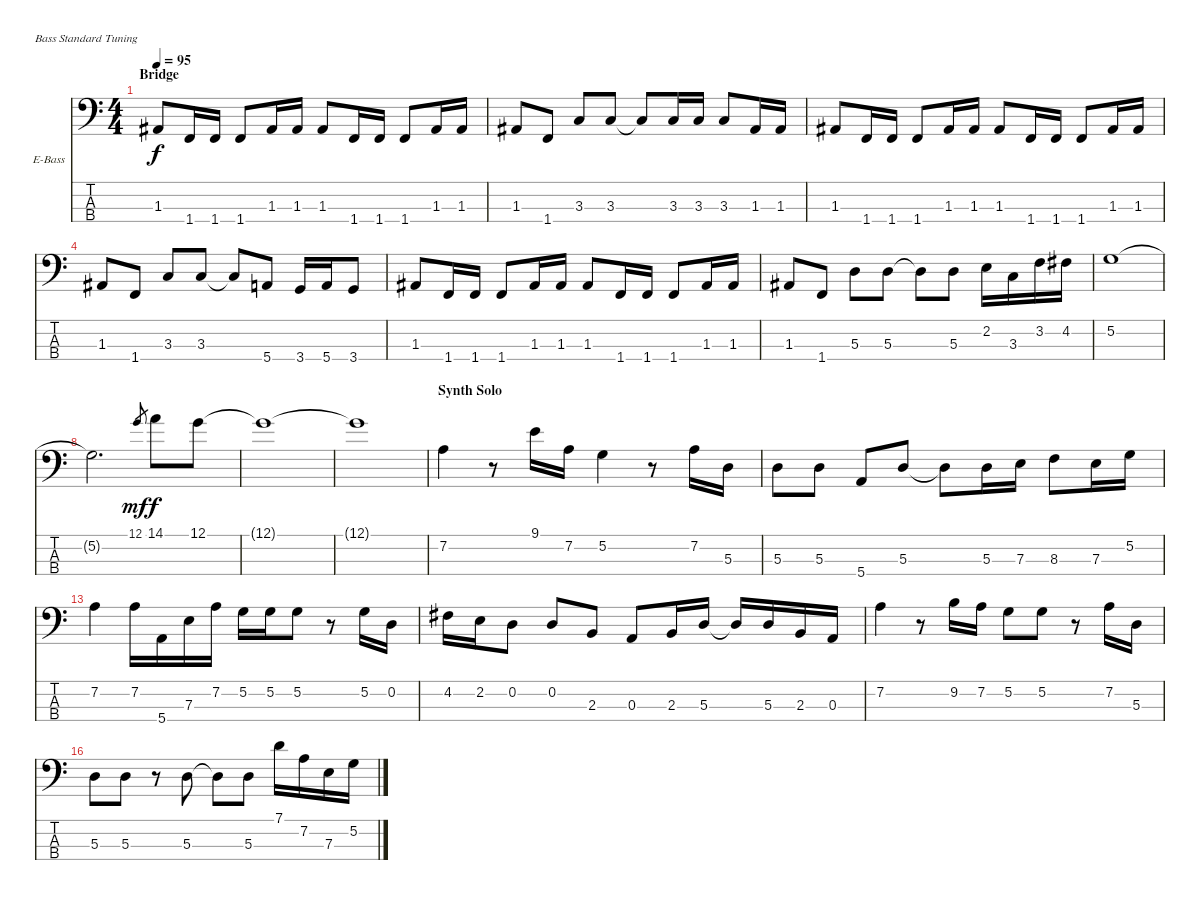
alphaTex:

\bracketExtendMode nobrackets
\firstSystemTrackNameOrientation horizontal
\otherSystemsTrackNameOrientation horizontal
\defaultBarNumberDisplay FirstOfSystem
\track ("Bass" "E-Bass") {instrument electricbassfinger}
\staff {score tabs}
\tuning (G2 D2 A1 E1)
\ts (4 4)
\section ("" "Bridge")
\tempo 95
\clef f4
\scale
0.261557
\ks c
1.3.8{dy f} 1.4.16 1.4.16 1.4.8 1.3.16 1.3.16 1.3.8 1.4.16 1.4.16 1.4.8 1.3.16 1.3.16 |
\scale
0.239659 1.3.8 1.4.8 3.3.8 3.3.8 3.3{t}.8 3.3.16 3.3.16 3.3.8 1.3.16 1.3.16 |
\scale
0.261557 1.3.8 1.4.16 1.4.16 1.4.8 1.3.16 1.3.16 1.3.8 1.4.16 1.4.16 1.4.8 1.3.16 1.3.16 |
\scale
0.237226 1.3.8 1.4.8 3.3.8 3.3.8 3.3{t}.8 5.4.8 3.4.16 5.4.16 3.4.8 |
\scale
0.323795 1.3.8 1.4.16 1.4.16 1.4.8 1.3.16 1.3.16 1.3.8 1.4.16 1.4.16 1.4.8 1.3.16 1.3.16 |
\scale
0.417169 1.3.8 1.4.8 5.3.8 5.3.8 5.3{t}.8 5.3.8 2.2.16 3.3.16 3.2.16 4.2.16 |
\scale
0.0948795 5.2.1 |
\scale
0.164157 5.2{t}.2{d} 12.1.8{gr dy mf} 14.1.8{dy f} 12.1.8 |
\scale
0.12753 12.1{t}.1 |
\scale
0.12753 12.1{t}.1 |
\section ("" "Synth Solo")
\scale
0.352227 7.2.4 r.8 9.1.16 7.2.16 5.2.4 r.8 7.2.16 5.3.16 |
\scale
0.392713 5.3.8 5.3.8 5.4.8 5.3.8 5.3{t}.8 5.3.16 7.3.16 8.3.8 7.3.16 5.2.16 |
\scale
0.254088 7.2.4 7.2.16 5.4.16 7.3.16 7.2.16 5.2.16 5.2.16 5.2.8 r.8 5.2.16 0.2.16 |
\scale
0.27044 4.2.16 2.2.16 0.2.8 0.2.8 2.3.8 0.3.8 2.3.16 5.3.16 5.3{t}.16 5.3.16 2.3.16 0.3.16 |
\scale
0.231447 7.2.4 r.8 9.2.16 7.2.16 5.2.8 5.2.8 r.8 7.2.16 5.3.16 |
\scale
0.244025 5.3.8 5.3.8 r.8 5.3.8 5.3{t}.8 5.3.8 7.1.16 7.2.16 7.3.16 5.2.16
